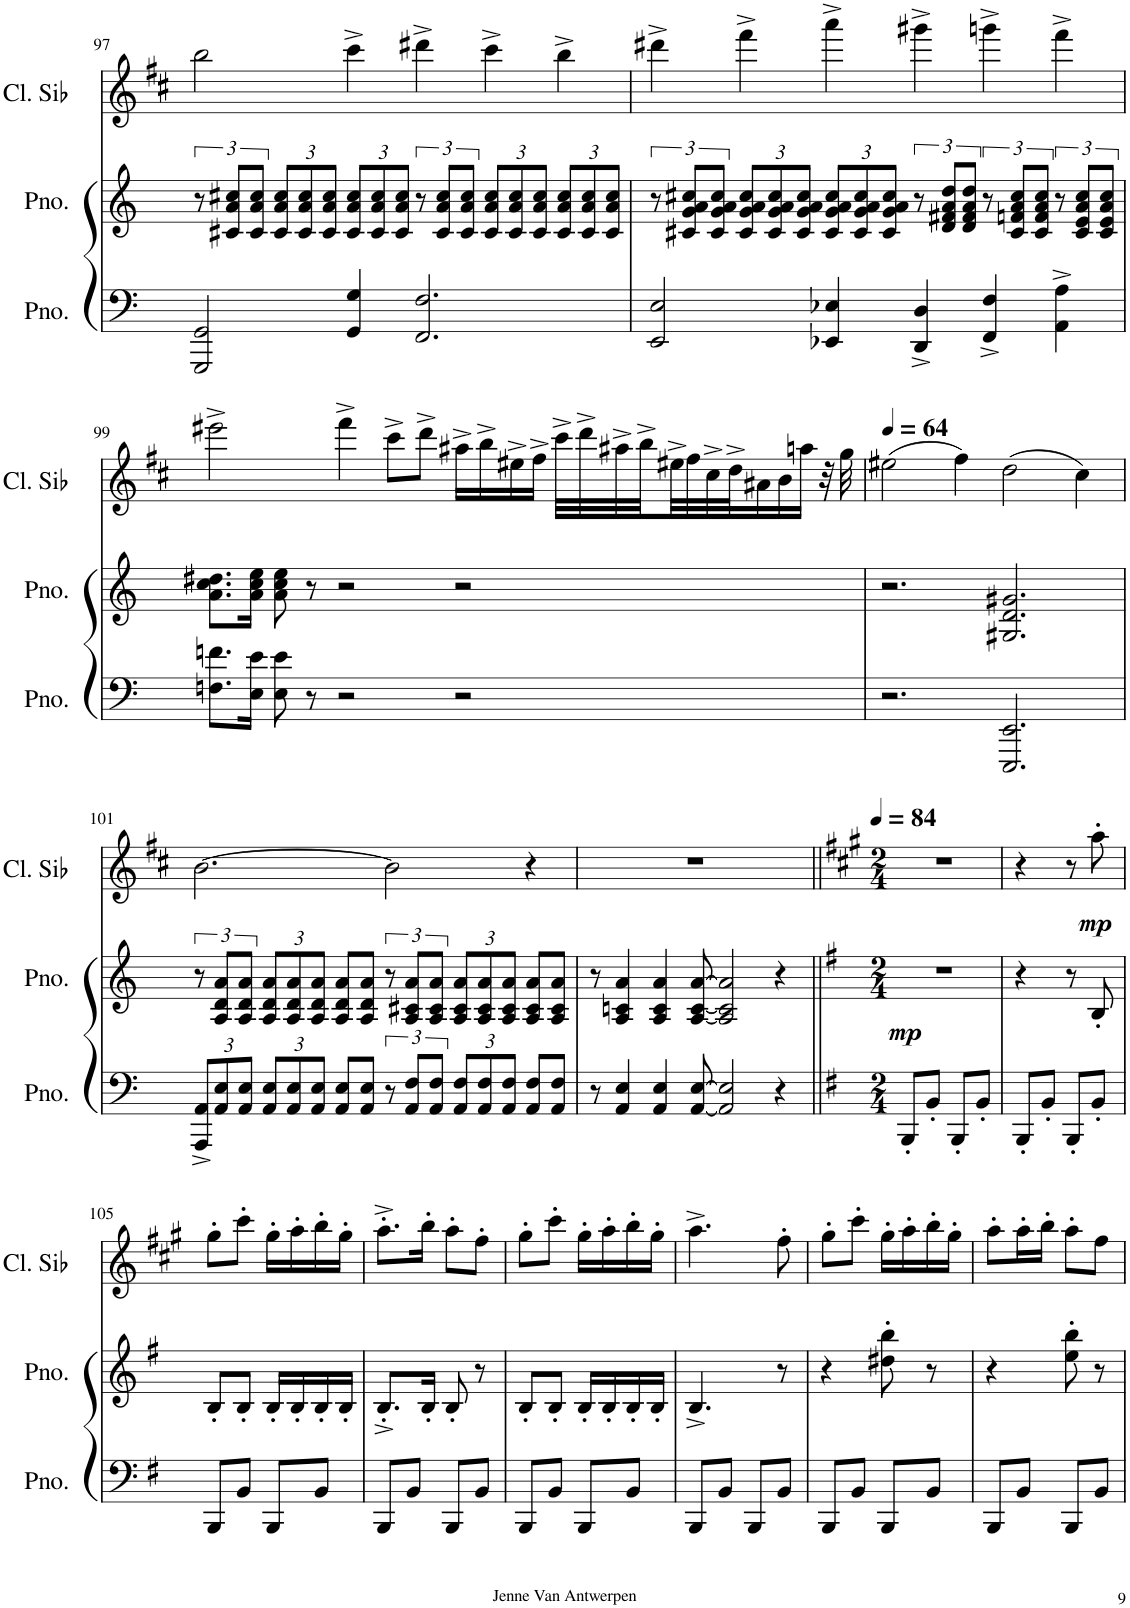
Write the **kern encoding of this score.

**kern	**kern	**dynam	**kern	**dynam
*part3	*part2	*part2	*part1	*part1
*staff3	*staff2	*staff2	*staff1	*staff1
*I"Piano	*I"Vleugel	*	*I"Clarinetto in Sib	*
*I'Pno.	*	*	*I'Cl. Sib	*
!!LO:PB:g=z
*clefF4	*clefG2	*	*clefG2	*
*	*	*	*Trd1c2	*
*k[]	*k[]	*	*k[f#c#]	*
*M6/4	*M6/4	*	*M6/4	*
=97	=97	=97	=97	=97
2GGG/ 2GG/	12r	.	2bb\	.
.	12c#X/ 12a/ 12cc#X/L	.	.	.
.	12c#/ 12a/ 12cc#/J	.	.	.
*	*Xbrackettup	*	*	*
.	12c#/ 12a/ 12cc#/L	.	.	.
.	12c#/ 12a/ 12cc#/	.	.	.
.	12c#/ 12a/ 12cc#/J	.	.	.
4GG/ 4G/	12c#/ 12a/ 12cc#/L	.	4ccc#^\	.
.	12c#/ 12a/ 12cc#/	.	.	.
.	12c#/ 12a/ 12cc#/J	.	.	.
*	*brackettup	*	*	*
2.FF/ 2.F/	12r	.	4ddd#X^\	.
.	12c#/ 12a/ 12cc#/L	.	.	.
.	12c#/ 12a/ 12cc#/J	.	.	.
*	*Xbrackettup	*	*	*
.	12c#/ 12a/ 12cc#/L	.	4ccc#^\	.
.	12c#/ 12a/ 12cc#/	.	.	.
.	12c#/ 12a/ 12cc#/J	.	.	.
.	12c#/ 12a/ 12cc#/L	.	4bb^\	.
.	12c#/ 12a/ 12cc#/	.	.	.
.	12c#/ 12a/ 12cc#/J	.	.	.
=98	=98	=98	=98	=98
*	*brackettup	*	*	*
2EE/ 2E/	12r	.	4ddd#X^\	.
.	12c#X/ 12g/ 12a/ 12cc#X/L	.	.	.
.	12c#/ 12g/ 12a/ 12cc#/J	.	.	.
*	*Xbrackettup	*	*	*
.	12c#/ 12g/ 12a/ 12cc#/L	.	4fff#^\	.
.	12c#/ 12g/ 12a/ 12cc#/	.	.	.
.	12c#/ 12g/ 12a/ 12cc#/J	.	.	.
4EE-X/ 4E-X/	12c#/ 12g/ 12a/ 12cc#/L	.	4aaa^\	.
.	12c#/ 12g/ 12a/ 12cc#/	.	.	.
.	12c#/ 12g/ 12a/ 12cc#/J	.	.	.
*	*brackettup	*	*	*
4DD/^ 4D/^	12r	.	4ggg#X^\	.
.	12d/ 12f#X/ 12a/ 12dd/L	.	.	.
.	12d/ 12f#/ 12a/ 12dd/J	.	.	.
4FF/^ 4F/^	12r	.	4gggn^\	.
.	12c#/ 12fn/ 12a/ 12cc#/L	.	.	.
.	12c#/ 12f/ 12a/ 12cc#/J	.	.	.
4AA\^ 4A\^	12r	.	4fff#^\	.
.	12c#/ 12e/ 12a/ 12cc#/L	.	.	.
.	12c#/ 12e/ 12a/ 12cc#/J	.	.	.
!!LO:LB:g=z
=99	=99	=99	=99	=99
8.Fn\ 8.fn\L	8.a\ 8.cc\ 8.dd#X\L	.	2eee#X^\	.
16E\ 16e\Jk	16a\ 16cc\ 16ee\Jk	.	.	.
8E\ 8e\	8a\ 8cc\ 8ee\	.	.	.
8r	8r	.	.	.
2r	2r	.	4fff#^\	.
.	.	.	8ccc#^\L	.
.	.	.	8ddd^\J	.
2r	2r	.	16aa#X^\LL	.
.	.	.	16bb^\	.
.	.	.	16ee#X^\	.
.	.	.	16ff#^\JJ	.
.	.	.	32ccc#^\LLL	.
.	.	.	32ddd^\	.
.	.	.	32aa#X^\	.
.	.	.	32bb^\	.
.	.	.	32ee#X^\	.
.	.	.	32ff#\	.
.	.	.	32cc#^\	.
.	.	.	32dd^\J	.
4ryy	4ryy	.	16a#X\	.
.	.	.	16b\	.
.	.	.	16aan\JJ	.
.	.	.	32r	.
.	.	.	32gg\	.
=100	=100	=100	=100	=100
*	*	*	*MM64	*
2.r	2.r	.	(2ee#X\	.
.	.	.	4ff#\)	.
2.EEE/ 2.EE/	2.G#X/ 2.d/ 2.g#X/	.	(2dd\	.
.	.	.	4cc#\)	.
!!LO:LB:g=z
=101	=101	=101	=101	=101
*Xbrackettup	*	*	*	*
12AAA/^ 12AA/^L	12r	.	[2.b\	.
12AA/ 12E/	12A/ 12d/ 12a/L	.	.	.
12AA/ 12E/J	12A/ 12d/ 12a/J	.	.	.
*	*Xbrackettup	*	*	*
12AA/ 12E/L	12A/ 12d/ 12a/L	.	.	.
12AA/ 12E/	12A/ 12d/ 12a/	.	.	.
12AA/ 12E/J	12A/ 12d/ 12a/J	.	.	.
8AA/ 8E/L	8A/ 8d/ 8a/L	.	.	.
8AA/ 8E/J	8A/ 8d/ 8a/J	.	.	.
*brackettup	*brackettup	*	*	*
12r	12r	.	2b\]	.
12AA/ 12F/L	12A/ 12c#X/ 12a/L	.	.	.
12AA/ 12F/J	12A/ 12c#/ 12a/J	.	.	.
*Xbrackettup	*Xbrackettup	*	*	*
12AA/ 12F/L	12A/ 12c#/ 12a/L	.	.	.
12AA/ 12F/	12A/ 12c#/ 12a/	.	.	.
12AA/ 12F/J	12A/ 12c#/ 12a/J	.	.	.
8AA/ 8F/L	8A/ 8c#/ 8a/L	.	4r	.
8AA/ 8F/J	8A/ 8c#/ 8a/J	.	.	.
=102	=102	=102	=102	=102
8r	8r	.	1.r	.
4AA/ 4E/	4A/ 4cn/ 4a/	.	.	.
4AA/ 4E/	4A/ 4c/ 4a/	.	.	.
[8AA/ [8E/	[8A/ [8c/ [8a/	.	.	.
2AA/] 2E/]	2A/] 2c/] 2a/]	.	.	.
4r	4r	.	.	.
=103||	=103||	=103||	=103||	=103||
*k[f#]	*k[f#]	*	*k[f#c#g#]	*
*M2/4	*M2/4	*	*M2/4	*
*	*	*	*MM84	*
!	!	!LO:DY:b	!	!
8BBB'/L	2r	mp	2r	.
8BB'/J	.	.	.	.
8BBB'/L	.	.	.	.
8BB'/J	.	.	.	.
=104	=104	=104	=104	=104
8BBB'/L	4r	.	4r	.
8BB'/J	.	.	.	.
8BBB'/L	8r	.	8r	.
!	!	!	!	!LO:DY:b
8BB'/J	8B'/	.	8aa'\	mp
!!LO:LB:g=z
=105	=105	=105	=105	=105
8BBB/L	8B'/L	.	8gg#'\L	.
8BB/J	8B'/J	.	8ccc#'\J	.
8BBB/L	16B'/LL	.	16gg#'\LL	.
.	16B'/	.	16aa'\	.
8BB/J	16B'/	.	16bb'\	.
.	16B'/JJ	.	16gg#'\JJ	.
=106	=106	=106	=106	=106
8BBB/L	8.B'^/L	.	8.aa'^\L	.
8BB/J	.	.	.	.
.	16B'/Jk	.	16bb'\Jk	.
8BBB/L	8B'/	.	8aa'\L	.
8BB/J	8r	.	8ff#'\J	.
=107	=107	=107	=107	=107
8BBB/L	8B'/L	.	8gg#'\L	.
8BB/J	8B'/J	.	8ccc#'\J	.
8BBB/L	16B'/LL	.	16gg#'\LL	.
.	16B'/	.	16aa'\	.
8BB/J	16B'/	.	16bb'\	.
.	16B'/JJ	.	16gg#'\JJ	.
=108	=108	=108	=108	=108
8BBB/L	4.B^/	.	4.aa^\	.
8BB/J	.	.	.	.
8BBB/L	.	.	.	.
8BB/J	8r	.	8ff#'\	.
=109	=109	=109	=109	=109
8BBB/L	4r	.	8gg#'\L	.
8BB/J	.	.	8ccc#'\J	.
8BBB/L	8dd#X\' 8bb\'	.	16gg#'\LL	.
.	.	.	16aa'\	.
8BB/J	8r	.	16bb'\	.
.	.	.	16gg#'\JJ	.
=110	=110	=110	=110	=110
8BBB/L	4r	.	8aa'\L	.
8BB/J	.	.	16aa'\L	.
.	.	.	16bb'\JJ	.
8BBB/L	8ee\' 8bb\'	.	8aa'\L	.
8BB/J	8r	.	8ff#\J	.
=	=	=	=	=
*-	*-	*-	*-	*-
